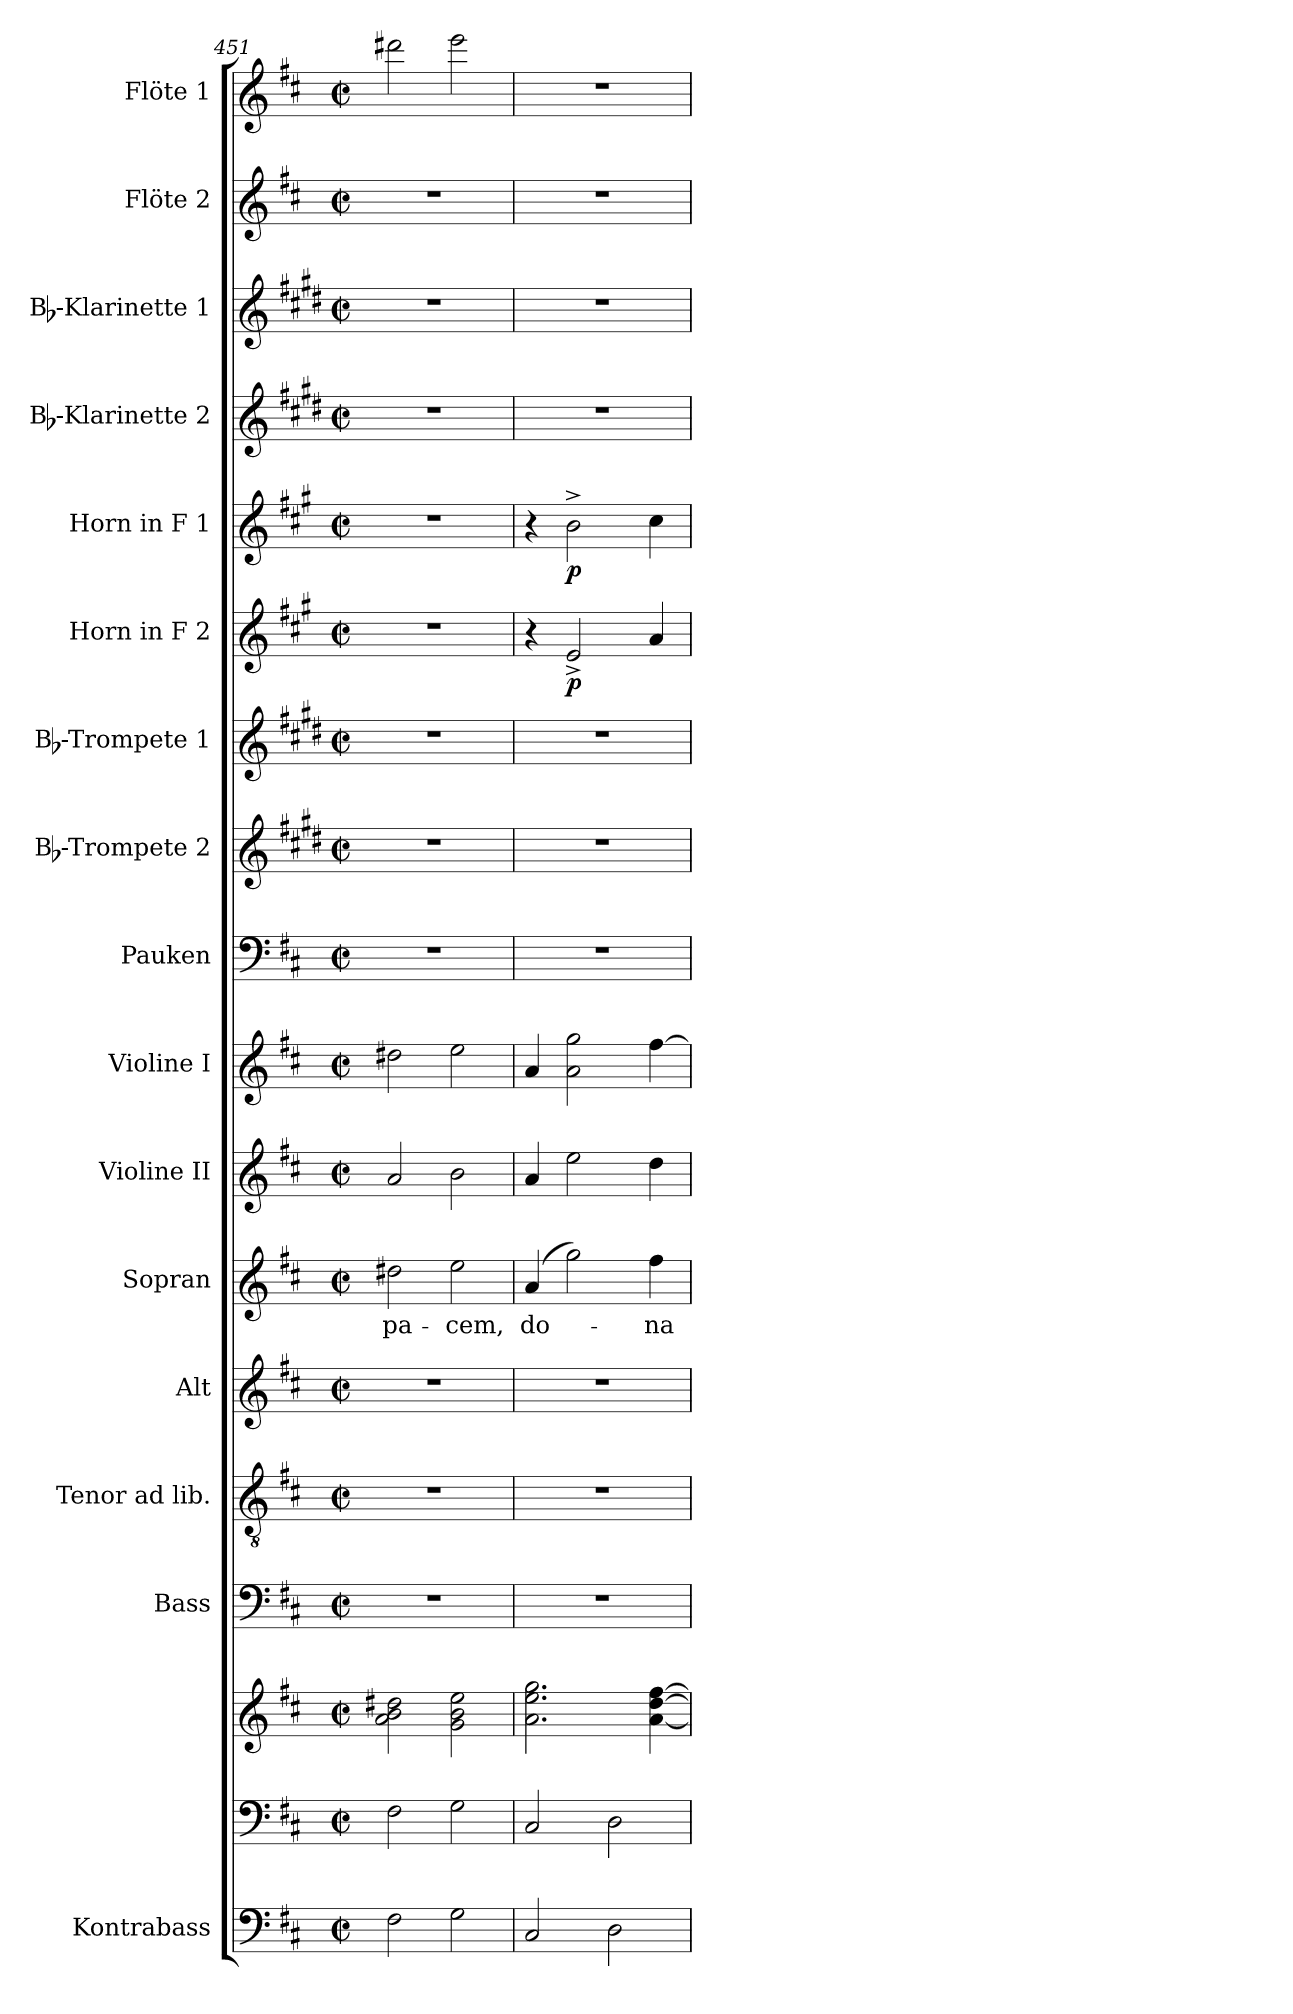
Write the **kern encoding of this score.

**kern	**kern	**kern	**kern	**kern	**kern	**kern	**text	**kern	**kern	**kern	**kern	**kern	**kern	**dynam	**kern	**dynam	**kern	**kern	**kern	**kern
*part17	*part16	*part16	*part15	*part14	*part13	*part12	*part12	*part11	*part10	*part9	*part8	*part7	*part6	*part6	*part5	*part5	*part4	*part3	*part2	*part1
*staff18	*staff17	*staff16	*staff15	*staff14	*staff13	*staff12	*staff12	*staff11	*staff10	*staff9	*staff8	*staff7	*staff6	*staff6	*staff5	*staff5	*staff4	*staff3	*staff2	*staff1
*I"Kontrabass	*	*	*I"Bass	*I"Tenor ad lib.	*I"Alt	*I"Sopran	*	*I"Violine II	*I"Violine I	*I"Pauken	*I"Bb-Trompete 2	*I"Bb-Trompete 1	*I"Horn in F 2	*	*I"Horn in F 1	*	*I"Bb-Klarinette 2	*I"Bb-Klarinette 1	*I"Flöte 2	*I"Flöte 1
*I'Kb.	*	*	*I'B.	*I'T.	*I'A.	*I'S.	*	*I'Vl. II	*I'Vl. I	*I'Pk.	*I'Bb Trp. 2	*I'Bb Trp. 1	*	*	*	*	*I'Bb Kl. 2	*I'Bb Kl. 1	*I'Fl. 2	*I'Fl. 1
*clefF4	*clefF4	*clefG2	*clefF4	*clefGv2	*clefG2	*clefG2	*	*clefG2	*clefG2	*clefF4	*clefG2	*clefG2	*clefG2	*	*clefG2	*	*clefG2	*clefG2	*clefG2	*clefG2
*ITrd7c12	*	*	*	*	*	*	*	*	*	*	*ITrd1c2	*ITrd1c2	*ITrd4c7	*	*ITrd4c7	*	*ITrd1c2	*ITrd1c2	*	*
*k[f#c#]	*k[f#c#]	*k[f#c#]	*k[f#c#]	*k[f#c#]	*k[f#c#]	*k[f#c#]	*	*k[f#c#]	*k[f#c#]	*k[f#c#]	*k[f#c#]	*k[f#c#]	*k[f#c#]	*	*k[f#c#]	*	*k[f#c#]	*k[f#c#]	*k[f#c#]	*k[f#c#]
*D:	*D:	*D:	*D:	*D:	*D:	*D:	*	*D:	*D:	*D:	*D:	*D:	*D:	*	*D:	*	*D:	*D:	*D:	*D:
*M2/2	*M2/2	*M2/2	*M2/2	*M2/2	*M2/2	*M2/2	*	*M2/2	*M2/2	*M2/2	*M2/2	*M2/2	*M2/2	*	*M2/2	*	*M2/2	*M2/2	*M2/2	*M2/2
*met(c|)	*met(c|)	*met(c|)	*met(c|)	*met(c|)	*met(c|)	*met(c|)	*	*met(c|)	*met(c|)	*met(c|)	*met(c|)	*met(c|)	*met(c|)	*	*met(c|)	*	*met(c|)	*met(c|)	*met(c|)	*met(c|)
=451	=451	=451	=451	=451	=451	=451	=451	=451	=451	=451	=451	=451	=451	=451	=451	=451	=451	=451	=451	=451
!	!	!	!	!	!	!	!LO:LY:b	!	!	!	!	!	!	!	!	!	!	!	!	!
2FF#\	2F#\	2a\ 2b\ 2dd#X\	1r	1r	1r	2dd#X\	pa-	2a/	2dd#X\	1r	1r	1r	1r	.	1r	.	1r	1r	1r	2ddd#X\
!	!	!	!	!	!	!	!LO:LY:b	!	!	!	!	!	!	!	!	!	!	!	!	!
2GG\	2G\	2g\ 2b\ 2ee\	.	.	.	2ee\	-cem,	2b\	2ee\	.	.	.	.	.	.	.	.	.	.	2eee\
=452	=452	=452	=452	=452	=452	=452	=452	=452	=452	=452	=452	=452	=452	=452	=452	=452	=452	=452	=452	=452
!	!	!	!	!	!	!	!LO:LY:b	!	!	!	!	!	!	!	!	!	!	!	!	!
2CC#/	2C#/	2.a\ 2.ee\ 2.gg\	1r	1r	1r	(4a/	do-	4a/	4a/	1r	1r	1r	4r	.	4r	.	1r	1r	1r	1r
!	!	!	!	!	!	!	!	!	!	!	!	!	!	!LO:DY:b	!	!LO:DY:b	!	!	!	!
.	.	.	.	.	.	2gg\)	.	2ee\	2a\ 2gg\	.	.	.	2A^</	p	2e^>\	p	.	.	.	.
2DD\	2D\	.	.	.	.	.	.	.	.	.	.	.	.	.	.	.	.	.	.	.
!	!	!	!	!	!	!	!LO:LY:b	!	!	!	!	!	!	!	!	!	!	!	!	!
.	.	[4a\ [4dd\ [4ff#\	.	.	.	4ff#\	-na	4dd\	[4ff#\	.	.	.	4d/	.	4f#\	.	.	.	.	.
=	=	=	=	=	=	=	=	=	=	=	=	=	=	=	=	=	=	=	=	=
*-	*-	*-	*-	*-	*-	*-	*-	*-	*-	*-	*-	*-	*-	*-	*-	*-	*-	*-	*-	*-
